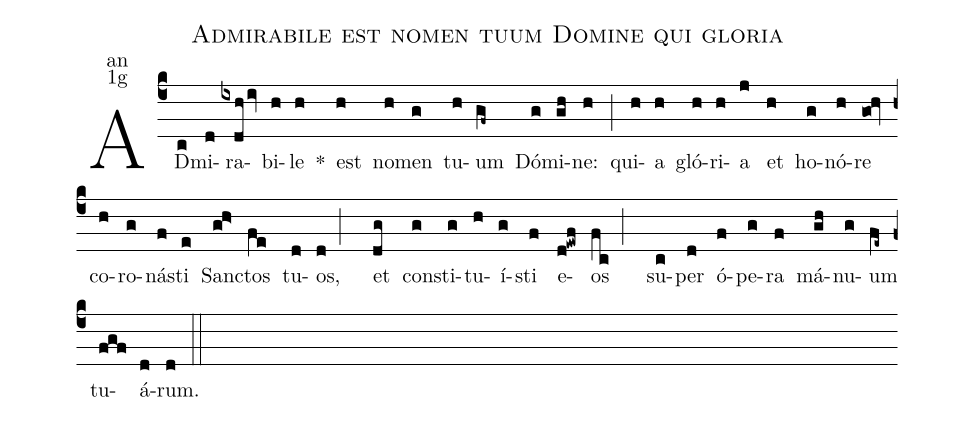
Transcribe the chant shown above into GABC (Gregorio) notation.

name:Admirabile est nomen tuum Domine qui gloria;
office-part:an;
mode:1g;
%%
(c4)AD(c)mi(d)ra(ixdhiv)bi(h)le(h) *() est(h) no(h)men(g) tu(h)um(gf~) Dó(g)mi(gh)ne:(h) (;) qui(h)a(h) gló(h)ri(h)a(j) et(h) ho(g)nó(h)re(go0!hv) co(h)ro(g)ná(f)sti(e) San(gh>)ctos(fe) tu(d)os,(d;) et(dg) con(g)sti(g)tu(h)í(g)sti(f) e(d!ewf)os(fc;) su(c)per(d) ó(f)pe(g)ra(f) má(gh)nu(g)um(fe~) tu(fgf)á(d)rum.(d::)
